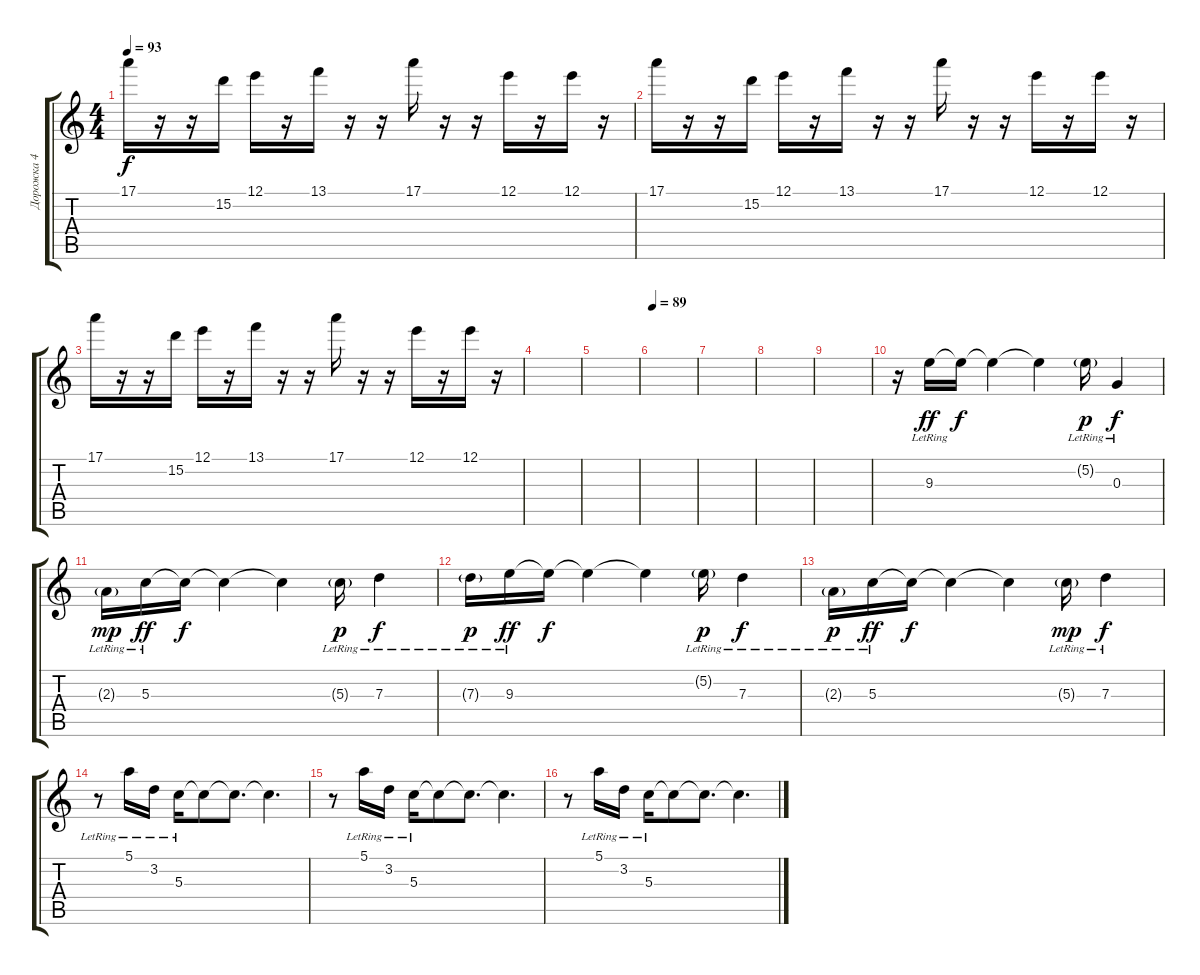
\track ("Дорожка 4" "Дорожка 4") {instrument distortionguitar}
\staff {score tabs}
\tuning (E4 B3 G3 D3 A2 D2) {hide}
\ts (4 4)
\tempo 93
\clef g2
\ks c
17.1.16{dy f} r.16 r.16 15.2.16 12.1.16 r.16 13.1.16 r.16 r.16 17.1.16 r.16 r.16 12.1.16 r.16 12.1.16 r.16 |
17.1.16 r.16 r.16 15.2.16 12.1.16 r.16 13.1.16 r.16 r.16 17.1.16 r.16 r.16 12.1.16 r.16 12.1.16 r.16 |
17.1.16 r.16 r.16 15.2.16 12.1.16 r.16 13.1.16 r.16 r.16 17.1.16 r.16 r.16 12.1.16 r.16 12.1.16 r.16 |
|
|
\tempo 89
|
|
|
|
r.16{volume 16 instrument electricguitarclean} 9.3{lr}.16{dy ff} 9.3{t}.16{dy f} 9.3{t}.4 9.3{t}.4 5.2{g lr}.16{dy p} 0.3{lr}.4{dy f} |
2.3{g lr}.16{dy mp} 5.3{lr}.16{dy ff} 5.3{t}.16{dy f} 5.3{t}.4 5.3{t}.4 5.3{g lr}.16{dy p} 7.3{lr}.4{dy f} |
7.3{g lr}.16{dy p} 9.3{lr}.16{dy ff} 9.3{t}.16{dy f} 9.3{t}.4 9.3{t}.4 5.2{g lr}.16{dy p} 7.3{lr}.4{dy f} |
2.3{g lr}.16{dy p} 5.3{lr}.16{dy ff} 5.3{t}.16{dy f} 5.3{t}.4 5.3{t}.4 5.3{g lr}.16{dy mp} 7.3{lr}.4{dy f} |
r.8 5.1{lr}.16 3.2{lr}.16 5.3{lr}.16 5.3{t}.8 5.3{t}.8{d} 5.3{t}.4{d} |
r.8 5.1{lr}.16 3.2{lr}.16 5.3{lr}.16 5.3{t}.8 5.3{t}.8{d} 5.3{t}.4{d} |
r.8 5.1{lr}.16 3.2{lr}.16 5.3{lr}.16 5.3{t}.8 5.3{t}.8{d} 5.3{t}.4{d}
